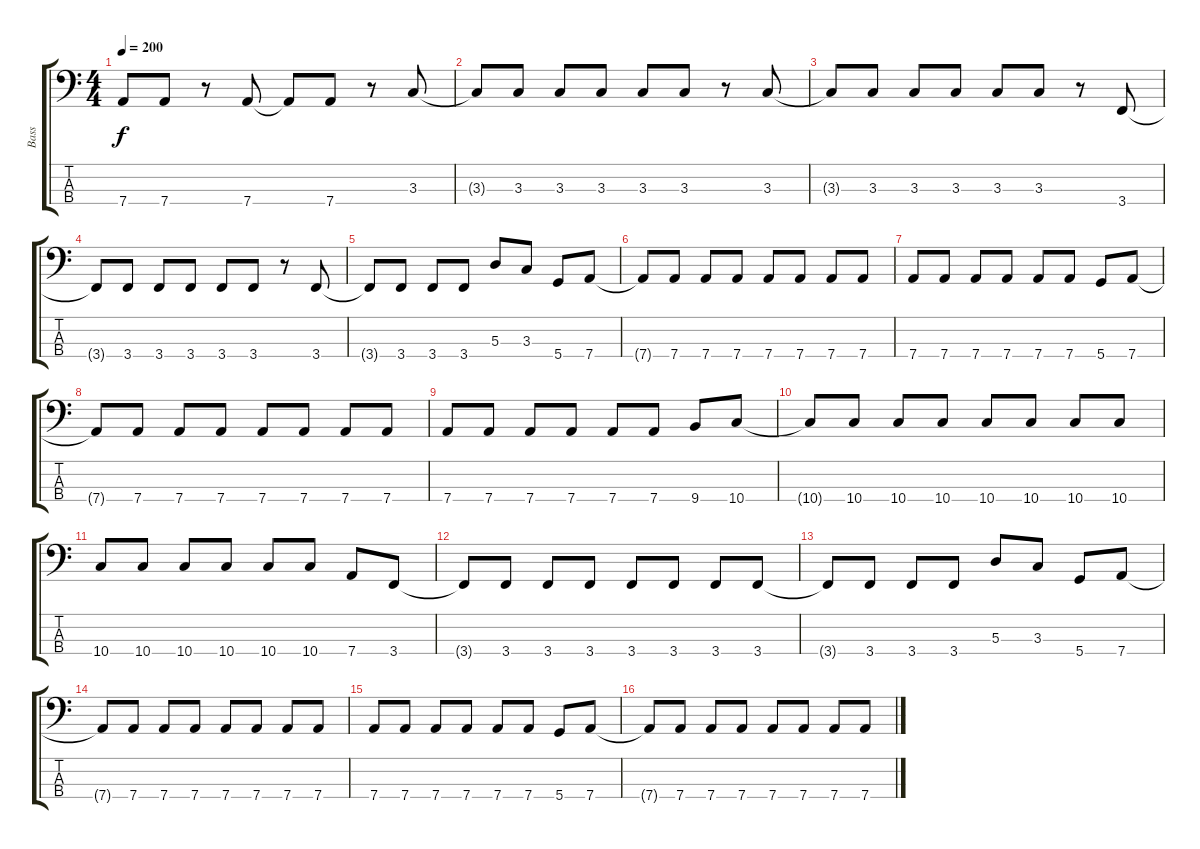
\track ("Bass" "Bass") {instrument electricbassfinger}
\staff {score tabs}
\tuning (G2 D2 A1 D1) {hide}
\ts (4 4)
\tempo 200
\clef f4
\ks c
7.4{t}.8{dy f} 7.4.8 r.8 7.4.8 7.4{t}.8 7.4.8 r.8 3.3.8 |
3.3{t}.8 3.3.8 3.3.8 3.3.8 3.3.8 3.3.8 r.8 3.3.8 |
3.3{t}.8 3.3.8 3.3.8 3.3.8 3.3.8 3.3.8 r.8 3.4.8 |
3.4{t}.8 3.4.8 3.4.8 3.4.8 3.4.8 3.4.8 r.8 3.4.8 |
3.4{t}.8 3.4.8 3.4.8 3.4.8 5.3.8 3.3.8 5.4.8 7.4.8 |
7.4{t}.8 7.4.8 7.4.8 7.4.8 7.4.8 7.4.8 7.4.8 7.4.8 |
7.4.8 7.4.8 7.4.8 7.4.8 7.4.8 7.4.8 5.4.8 7.4.8 |
7.4{t}.8 7.4.8 7.4.8 7.4.8 7.4.8 7.4.8 7.4.8 7.4.8 |
7.4.8 7.4.8 7.4.8 7.4.8 7.4.8 7.4.8 9.4.8 10.4.8 |
10.4{t}.8 10.4.8 10.4.8 10.4.8 10.4.8 10.4.8 10.4.8 10.4.8 |
10.4.8 10.4.8 10.4.8 10.4.8 10.4.8 10.4.8 7.4.8 3.4.8 |
3.4{t}.8 3.4.8 3.4.8 3.4.8 3.4.8 3.4.8 3.4.8 3.4.8 |
3.4{t}.8 3.4.8 3.4.8 3.4.8 5.3.8 3.3.8 5.4.8 7.4.8 |
7.4{t}.8 7.4.8 7.4.8 7.4.8 7.4.8 7.4.8 7.4.8 7.4.8 |
7.4.8 7.4.8 7.4.8 7.4.8 7.4.8 7.4.8 5.4.8 7.4.8 |
7.4{t}.8 7.4.8 7.4.8 7.4.8 7.4.8 7.4.8 7.4.8 7.4.8
